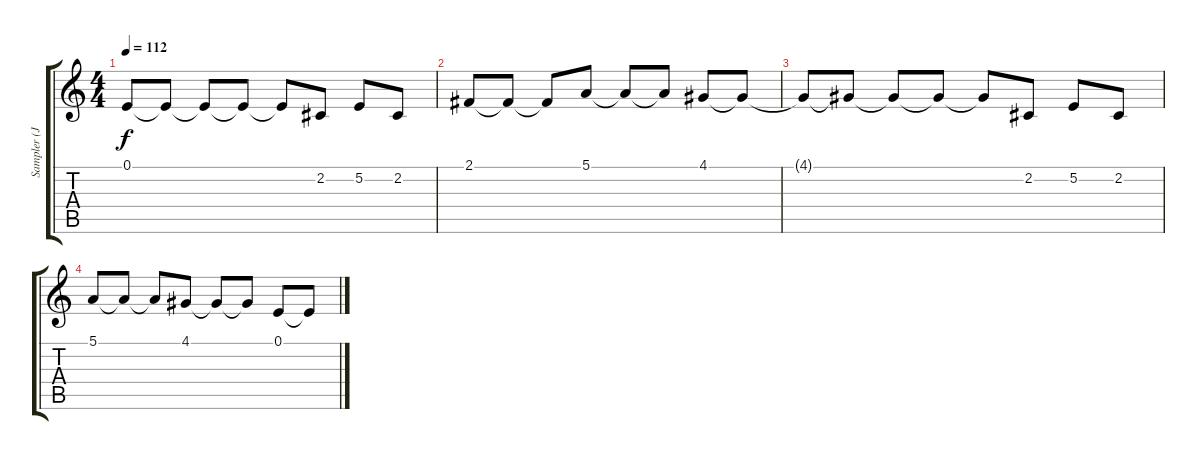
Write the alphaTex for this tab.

\track ("Sampler (Joseph Hahn)" "Sampler (J") {instrument fx5brightness}
\staff {score tabs}
\tuning (E4 B3 G3 D3 A2 E2) {hide}
\ts (4 4)
\tempo 112
\clef g2
\ks c
0.1{t}.8{dy f} 0.1{t}.8 0.1{t}.8 0.1{t}.8 0.1{t}.8 2.2.8 5.2.8 2.2.8 |
2.1.8 2.1{t}.8 2.1{t}.8 5.1.8 5.1{t}.8 5.1{t}.8 4.1.8 4.1{t}.8 |
4.1{t}.8 4.1{t}.8 4.1{t}.8 4.1{t}.8 4.1{t}.8 2.2.8 5.2.8 2.2.8 |
5.1.8 5.1{t}.8 5.1{t}.8 4.1.8 4.1{t}.8 4.1{t}.8 0.1.8 0.1{t}.8
